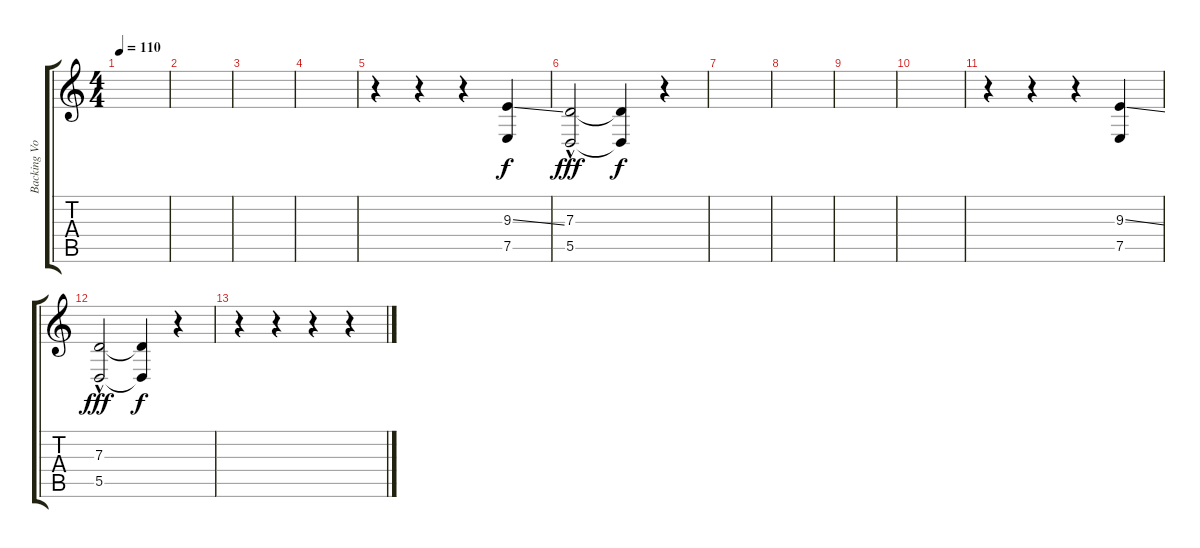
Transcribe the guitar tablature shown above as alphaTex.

\track ("Backing Vocals" "Backing Vo") {instrument choiraahs}
\staff {score tabs}
\tuning (E4 B3 G3 D3 A2 E2) {hide}
\ts (4 4)
\tempo 110
\clef g2
\ks c
|
|
|
|
r.4 r.4 r.4 (9.3{ss} 7.5).4 |
(7.3{hac} 5.5).2{dy fff} (7.3{t} 5.5{t}).4{dy f} r.4 |
|
|
|
|
r.4 r.4 r.4 (9.3{ss} 7.5).4 |
(7.3{hac} 5.5).2{dy fff} (7.3{t} 5.5{t}).4{dy f} r.4 |
r.4 r.4 r.4 r.4
